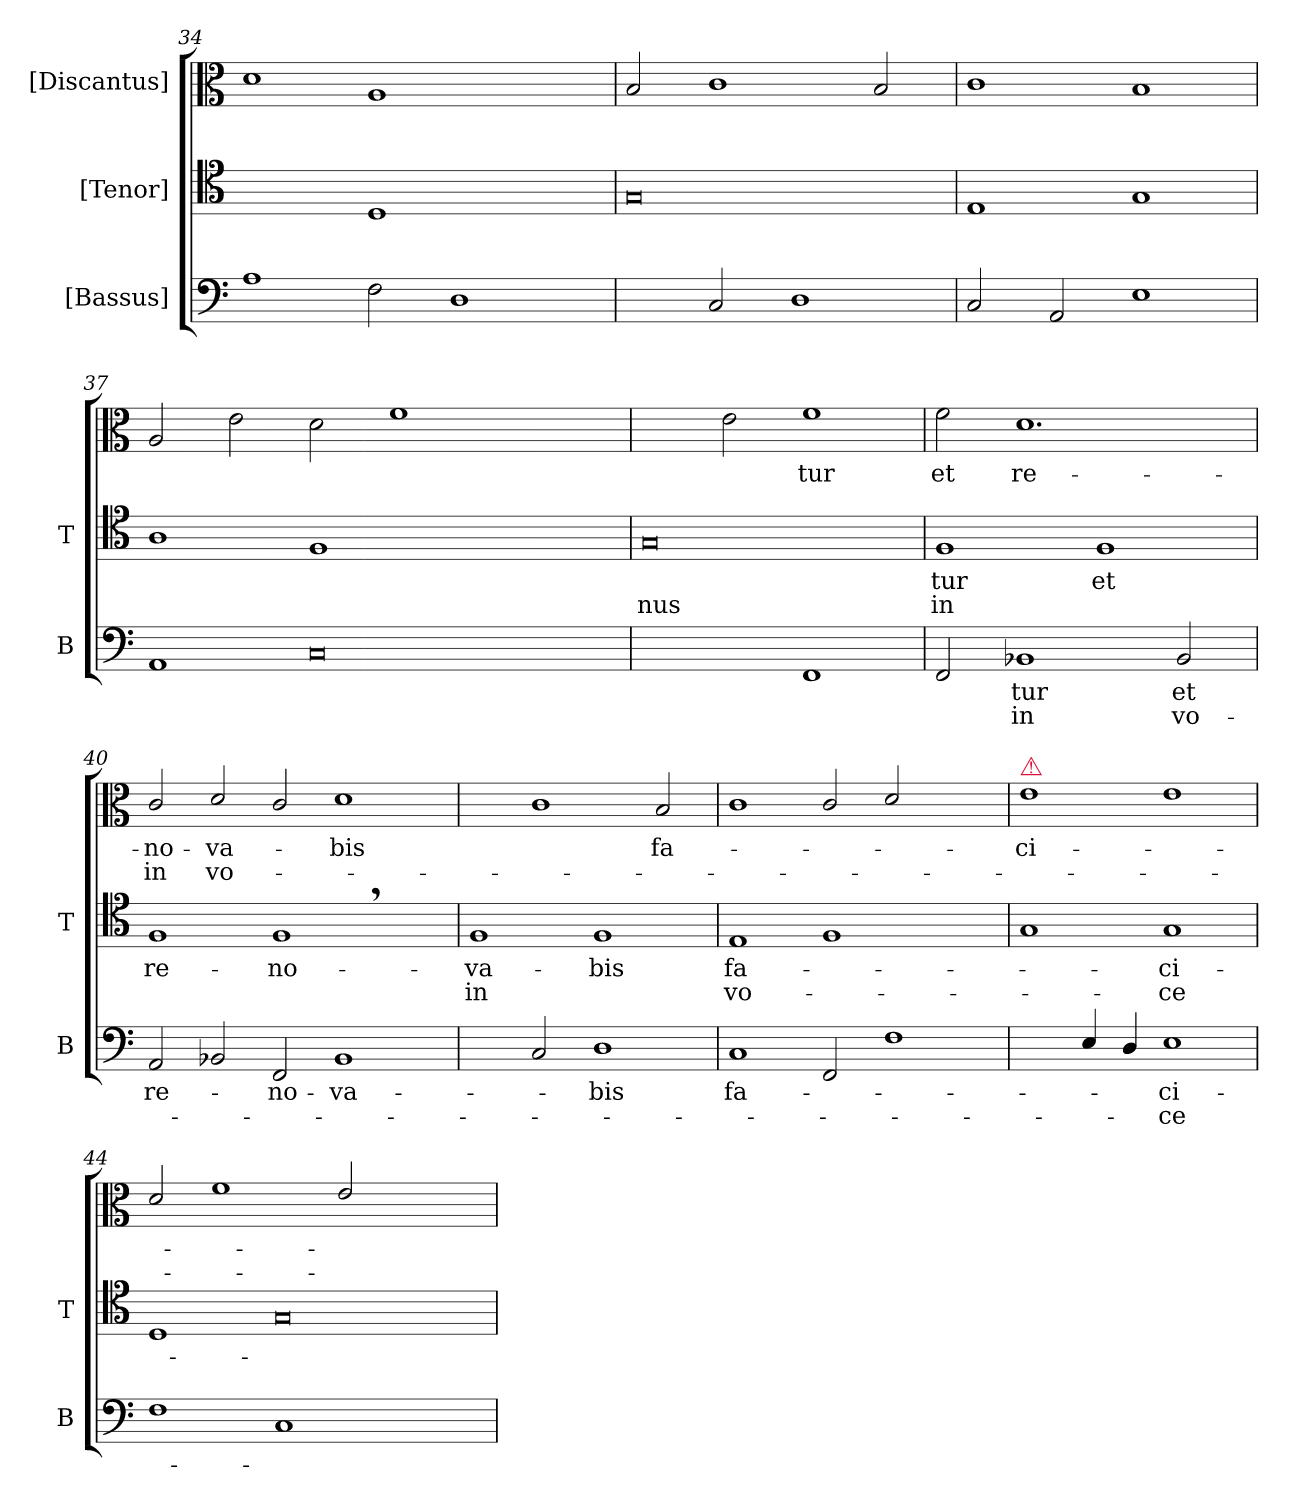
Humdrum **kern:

**kern	**text	**text	**kern	**text	**text	**kern	**text	**text
*part3	*part3	*part3	*part2	*part2	*part2	*part1	*part1	*part1
*staff3	*staff3	*staff3	*staff2	*staff2	*staff2	*staff1	*staff1	*staff1
*I"[Bassus]	*	*	*I"[Tenor]	*	*	*I"[Discantus]	*	*
*I'B	*	*	*I'T	*	*	*	*	*
*clefF4	*	*	*clefC4	*	*	*clefC3	*	*
*k[]	*	*	*k[]	*	*	*k[]	*	*
=34	=34	=34	=34	=34	=34	=34	=34	=34
1A	.	.	1ryy	.	.	1d	.	.
2F\	.	.	1D	.	.	1A	.	.
1D	.	.	.	.	.	.	.	.
.	.	.	2ryy	.	.	2ryy	.	.
=35	=35	=35	=35	=35	=35	=35	=35	=35
2ryy	.	.	0G	.	.	2B/	.	.
2C/	.	.	.	.	.	1c	.	.
1D	.	.	.	.	.	.	.	.
.	.	.	.	.	.	2B/	.	.
=36	=36	=36	=36	=36	=36	=36	=36	=36
2C/	.	.	1E	.	.	1c	.	.
2AA/	.	.	.	.	.	.	.	.
1E	.	.	1G	.	.	1B	.	.
=37	=37	=37	=37	=37	=37	=37	=37	=37
1AA	.	.	1A	.	.	2A/	.	.
.	.	.	.	.	.	2e\	.	.
0C	.	.	1F	.	.	2d\	.	.
.	.	.	.	.	.	1f	.	.
.	.	.	1ryy	.	.	.	.	.
.	.	.	.	.	.	2ryy	.	.
=38	=38	=38	=38	=38	=38	=38	=38	=38
1ryy	.	.	0G	.	-nus	2ryy	.	.
.	.	.	.	.	.	2e\	.	.
1FF	.	.	.	.	.	1f	-tur	.
=39	=39	=39	=39	=39	=39	=39	=39	=39
2FF/	.	.	1F	-tur	in	2f\	et	.
1BB-X	-tur	in	.	.	.	1.d	re-	.
.	.	.	1F	et	.	.	.	.
2BB-/	et	vo-	.	.	.	.	.	.
=40	=40	=40	=40	=40	=40	=40	=40	=40
2AA/	re-	.	1F	re-	.	2c/	-no-	in
2BB-X/	.	.	.	.	.	2d/	-va-	vo-
2FF/	-no-	.	1F,	-no-	.	2c/	.	.
1BB-	-va-	.	.	.	.	1d	-bis	.
.	.	.	2ryy	.	.	.	.	.
=41	=41	=41	=41	=41	=41	=41	=41	=41
2ryy	.	.	1F	-va-	in	2ryy	.	.
2C/	.	.	.	.	.	1c	.	.
1D	-bis	.	1F	-bis	.	.	.	.
.	.	.	.	.	.	2B/	fa-	.
=42	=42	=42	=42	=42	=42	=42	=42	=42
1C	fa-	.	1E	fa-	vo-	1c	.	.
2FF/	.	.	1F	.	.	2c/	.	.
1F	.	.	.	.	.	2d/	.	.
.	.	.	2ryy	.	.	2ryy	.	.
=43	=43	=43	=43	=43	=43	=43	=43	=43
!	!	!	!	!	!	!LO:TX:a:color=crimson:t=⚠	!	!
2ryy	.	.	1G	.	.	1e	-ci-	.
4E/	.	.	.	.	.	.	.	.
4D/	.	.	.	.	.	.	.	.
1E	-ci-	-ce	1G	-ci-	-ce	1e	.	.
=44	=44	=44	=44	=44	=44	=44	=44	=44
1F	.	.	1D	.	.	2d/	.	.
.	.	.	.	.	.	1f	.	.
1C	.	.	0G	.	.	.	.	.
.	.	.	.	.	.	2e/	.	.
1ryy	.	.	.	.	.	1ryy	.	.
=	=	=	=	=	=	=	=	=
*-	*-	*-	*-	*-	*-	*-	*-	*-
